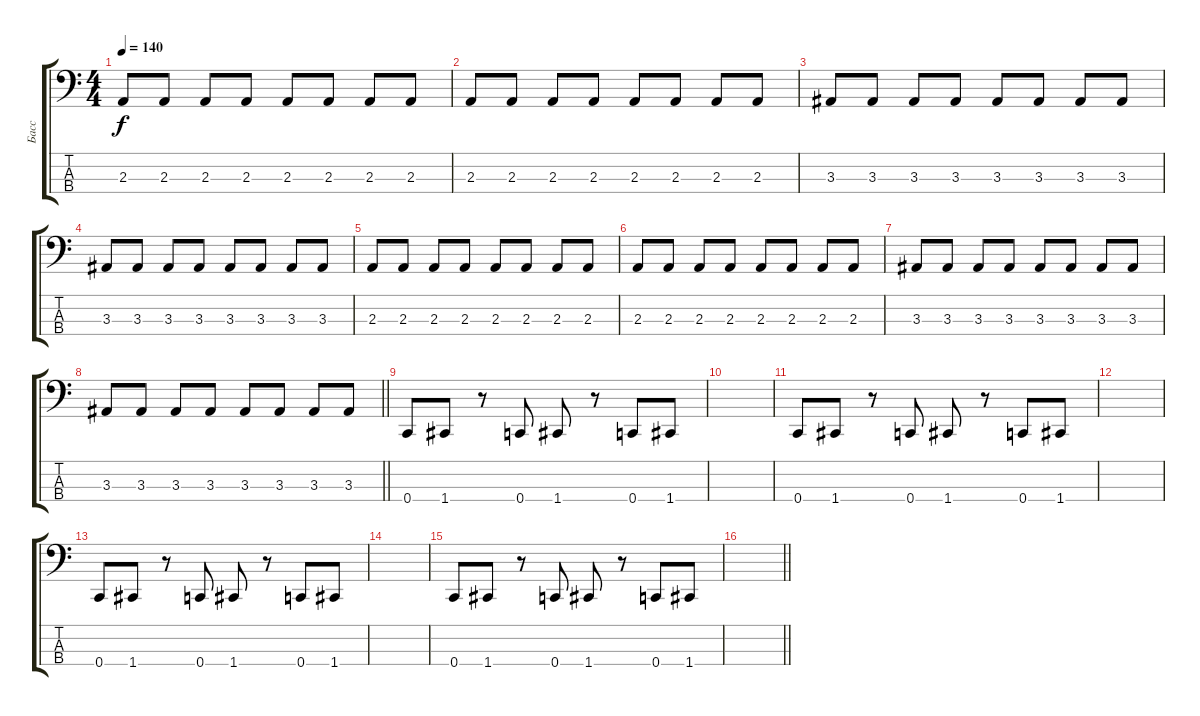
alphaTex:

\track ("Басс" "Басс") {instrument electricbassfinger}
\staff {score tabs}
\tuning (F2 C2 G1 C1) {hide}
\ts (4 4)
\tempo 140
\clef f4
\ks c
2.3.8{dy f} 2.3.8 2.3.8 2.3.8 2.3.8 2.3.8 2.3.8 2.3.8 |
2.3.8 2.3.8 2.3.8 2.3.8 2.3.8 2.3.8 2.3.8 2.3.8 |
3.3.8 3.3.8 3.3.8 3.3.8 3.3.8 3.3.8 3.3.8 3.3.8 |
3.3.8 3.3.8 3.3.8 3.3.8 3.3.8 3.3.8 3.3.8 3.3.8 |
2.3.8 2.3.8 2.3.8 2.3.8 2.3.8 2.3.8 2.3.8 2.3.8 |
2.3.8 2.3.8 2.3.8 2.3.8 2.3.8 2.3.8 2.3.8 2.3.8 |
3.3.8 3.3.8 3.3.8 3.3.8 3.3.8 3.3.8 3.3.8 3.3.8 |
\barLineRight lightlight
3.3.8 3.3.8 3.3.8 3.3.8 3.3.8 3.3.8 3.3.8 3.3.8 |
\section ("" " ")
0.4.8 1.4.8 r.8 0.4.8 1.4.8 r.8 0.4.8 1.4.8 |
|
0.4.8 1.4.8 r.8 0.4.8 1.4.8 r.8 0.4.8 1.4.8 |
|
0.4.8 1.4.8 r.8 0.4.8 1.4.8 r.8 0.4.8 1.4.8 |
|
0.4.8 1.4.8 r.8 0.4.8 1.4.8 r.8 0.4.8 1.4.8 |
\barLineRight lightlight
